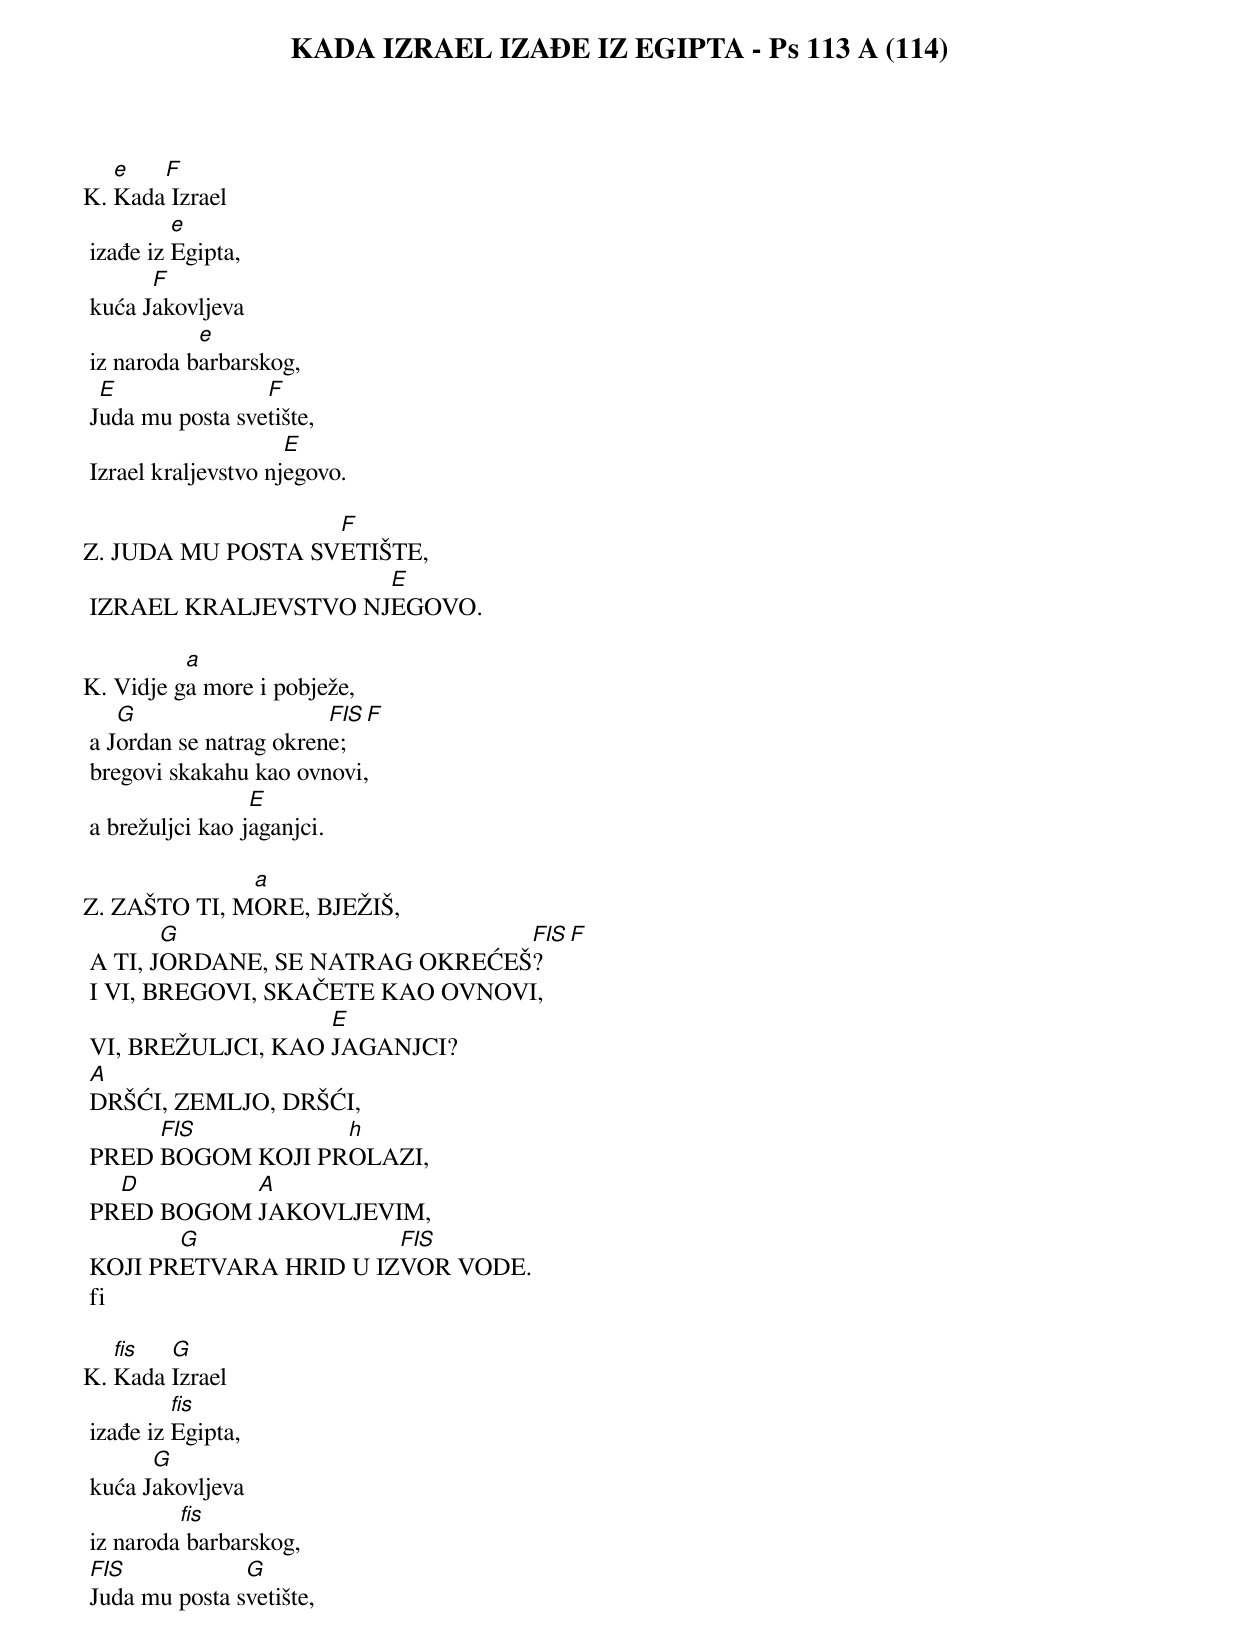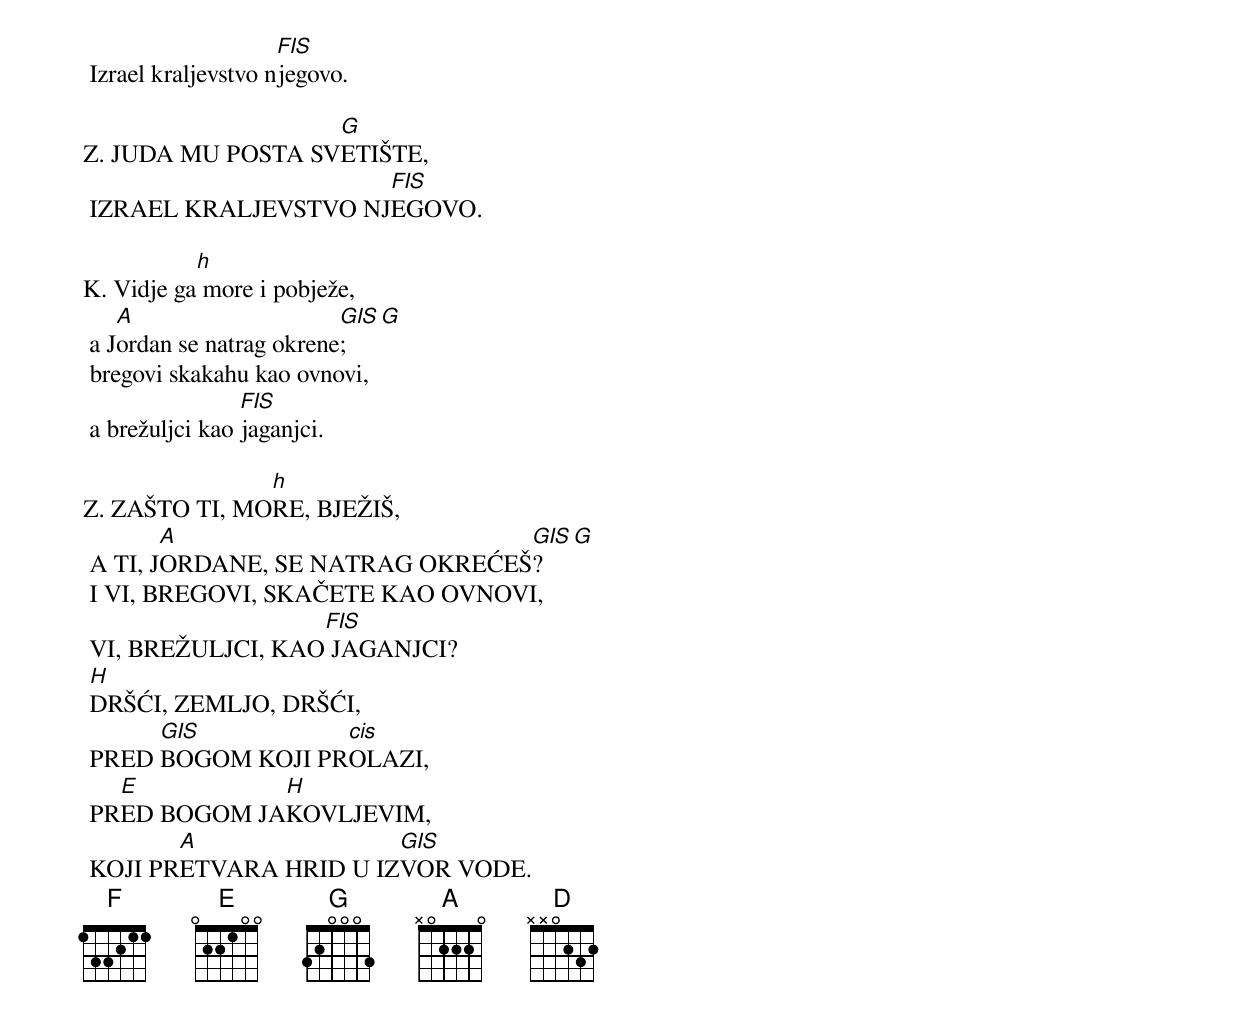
{title: KADA IZRAEL IZAÐE IZ EGIPTA - Ps 113 A (114)}

K.	[e]Kada[F] Izrael
	izađe iz [e]Egipta,
	kuća J[F]akovljeva
	iz naroda b[e]arbarskog,
	J[E]uda mu posta sve[F]tište,
	Izrael kraljevstvo nj[E]egovo.

Z.	JUDA MU POSTA SV[F]ETIŠTE,
	IZRAEL KRALJEVSTVO NJ[E]EGOVO.

K.	Vidje g[a]a more i pobježe,
	a J[G]ordan se natrag okren[FIS]e;[F]
	bregovi skakahu kao ovnovi,
	a brežuljci kao j[E]aganjci.

Z.	ZAŠTO TI, M[a]ORE, BJEŽIŠ,
	A TI, J[G]ORDANE, SE NATRAG OKREĆEŠ[FIS]?[F]
	I VI, BREGOVI, SKAČETE KAO OVNOVI,
	VI, BREŽULJCI, KAO [E]JAGANJCI?
	[A]DRŠĆI, ZEMLJO, DRŠĆI,
	PRED [FIS]BOGOM KOJI PR[h]OLAZI,
	PR[D]ED BOGOM [A]JAKOVLJEVIM,
	KOJI PR[G]ETVARA HRID U IZ[FIS]VOR VODE.
	fi

K.	[fis]Kada [G]Izrael
	izađe iz [fis]Egipta,
	kuća J[G]akovljeva
	iz naroda[fis] barbarskog,
	[FIS]Juda mu posta s[G]vetište,
	Izrael kraljevstvo n[FIS]jegovo.

Z.	JUDA MU POSTA SV[G]ETIŠTE,
	IZRAEL KRALJEVSTVO NJ[FIS]EGOVO.

K.	Vidje ga[h] more i pobježe,
	a J[A]ordan se natrag okrene[GIS];[G]
	bregovi skakahu kao ovnovi,
	a brežuljci kao [FIS]jaganjci.

Z.	ZAŠTO TI, MO[h]RE, BJEŽIŠ,
	A TI, J[A]ORDANE, SE NATRAG OKREĆEŠ[GIS]?[G]
	I VI, BREGOVI, SKAČETE KAO OVNOVI,
	VI, BREŽULJCI, KAO[FIS] JAGANJCI?
	[H]DRŠĆI, ZEMLJO, DRŠĆI,
	PRED [GIS]BOGOM KOJI PR[cis]OLAZI,
	PR[E]ED BOGOM JA[H]KOVLJEVIM,
	KOJI PR[A]ETVARA HRID U IZ[GIS]VOR VODE.
